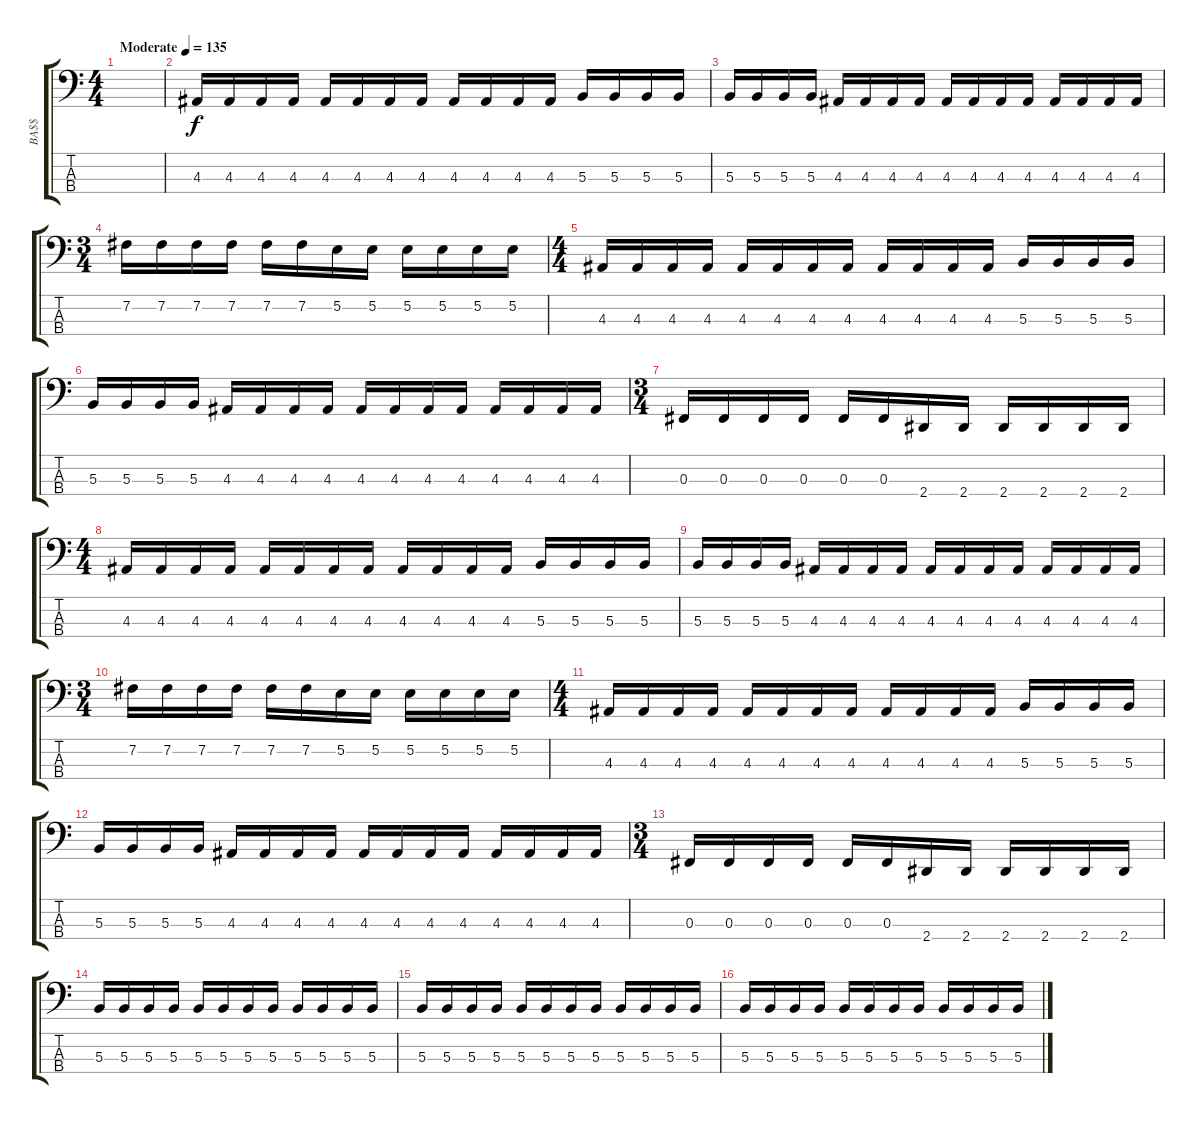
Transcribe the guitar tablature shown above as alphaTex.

\track ("BA$$" "BA$$") {instrument electricbassfinger}
\staff {score tabs}
\tuning (E2 B1 Gb1 Db1) {hide}
\ts (4 4)
\tempo (135 "Moderate")
\clef f4
\ks c
|
4.3.16 4.3.16 4.3.16 4.3.16 4.3.16 4.3.16 4.3.16 4.3.16 4.3.16 4.3.16 4.3.16 4.3.16 5.3.16 5.3.16 5.3.16 5.3.16 |
5.3.16 5.3.16 5.3.16 5.3.16 4.3.16 4.3.16 4.3.16 4.3.16 4.3.16 4.3.16 4.3.16 4.3.16 4.3.16 4.3.16 4.3.16 4.3.16 |
\ts (3 4)
7.2.16 7.2.16 7.2.16 7.2.16 7.2.16 7.2.16 5.2.16 5.2.16 5.2.16 5.2.16 5.2.16 5.2.16 |
\ts (4 4)
4.3.16 4.3.16 4.3.16 4.3.16 4.3.16 4.3.16 4.3.16 4.3.16 4.3.16 4.3.16 4.3.16 4.3.16 5.3.16 5.3.16 5.3.16 5.3.16 |
5.3.16 5.3.16 5.3.16 5.3.16 4.3.16 4.3.16 4.3.16 4.3.16 4.3.16 4.3.16 4.3.16 4.3.16 4.3.16 4.3.16 4.3.16 4.3.16 |
\ts (3 4)
0.3.16 0.3.16 0.3.16 0.3.16 0.3.16 0.3.16 2.4.16 2.4.16 2.4.16 2.4.16 2.4.16 2.4.16 |
\ts (4 4)
4.3.16 4.3.16 4.3.16 4.3.16 4.3.16 4.3.16 4.3.16 4.3.16 4.3.16 4.3.16 4.3.16 4.3.16 5.3.16 5.3.16 5.3.16 5.3.16 |
5.3.16 5.3.16 5.3.16 5.3.16 4.3.16 4.3.16 4.3.16 4.3.16 4.3.16 4.3.16 4.3.16 4.3.16 4.3.16 4.3.16 4.3.16 4.3.16 |
\ts (3 4)
7.2.16 7.2.16 7.2.16 7.2.16 7.2.16 7.2.16 5.2.16 5.2.16 5.2.16 5.2.16 5.2.16 5.2.16 |
\ts (4 4)
4.3.16 4.3.16 4.3.16 4.3.16 4.3.16 4.3.16 4.3.16 4.3.16 4.3.16 4.3.16 4.3.16 4.3.16 5.3.16 5.3.16 5.3.16 5.3.16 |
5.3.16 5.3.16 5.3.16 5.3.16 4.3.16 4.3.16 4.3.16 4.3.16 4.3.16 4.3.16 4.3.16 4.3.16 4.3.16 4.3.16 4.3.16 4.3.16 |
\ts (3 4)
0.3.16 0.3.16 0.3.16 0.3.16 0.3.16 0.3.16 2.4.16 2.4.16 2.4.16 2.4.16 2.4.16 2.4.16 |
5.3.16 5.3.16 5.3.16 5.3.16 5.3.16 5.3.16 5.3.16 5.3.16 5.3.16 5.3.16 5.3.16 5.3.16 |
5.3.16 5.3.16 5.3.16 5.3.16 5.3.16 5.3.16 5.3.16 5.3.16 5.3.16 5.3.16 5.3.16 5.3.16 |
5.3.16 5.3.16 5.3.16 5.3.16 5.3.16 5.3.16 5.3.16 5.3.16 5.3.16 5.3.16 5.3.16 5.3.16
